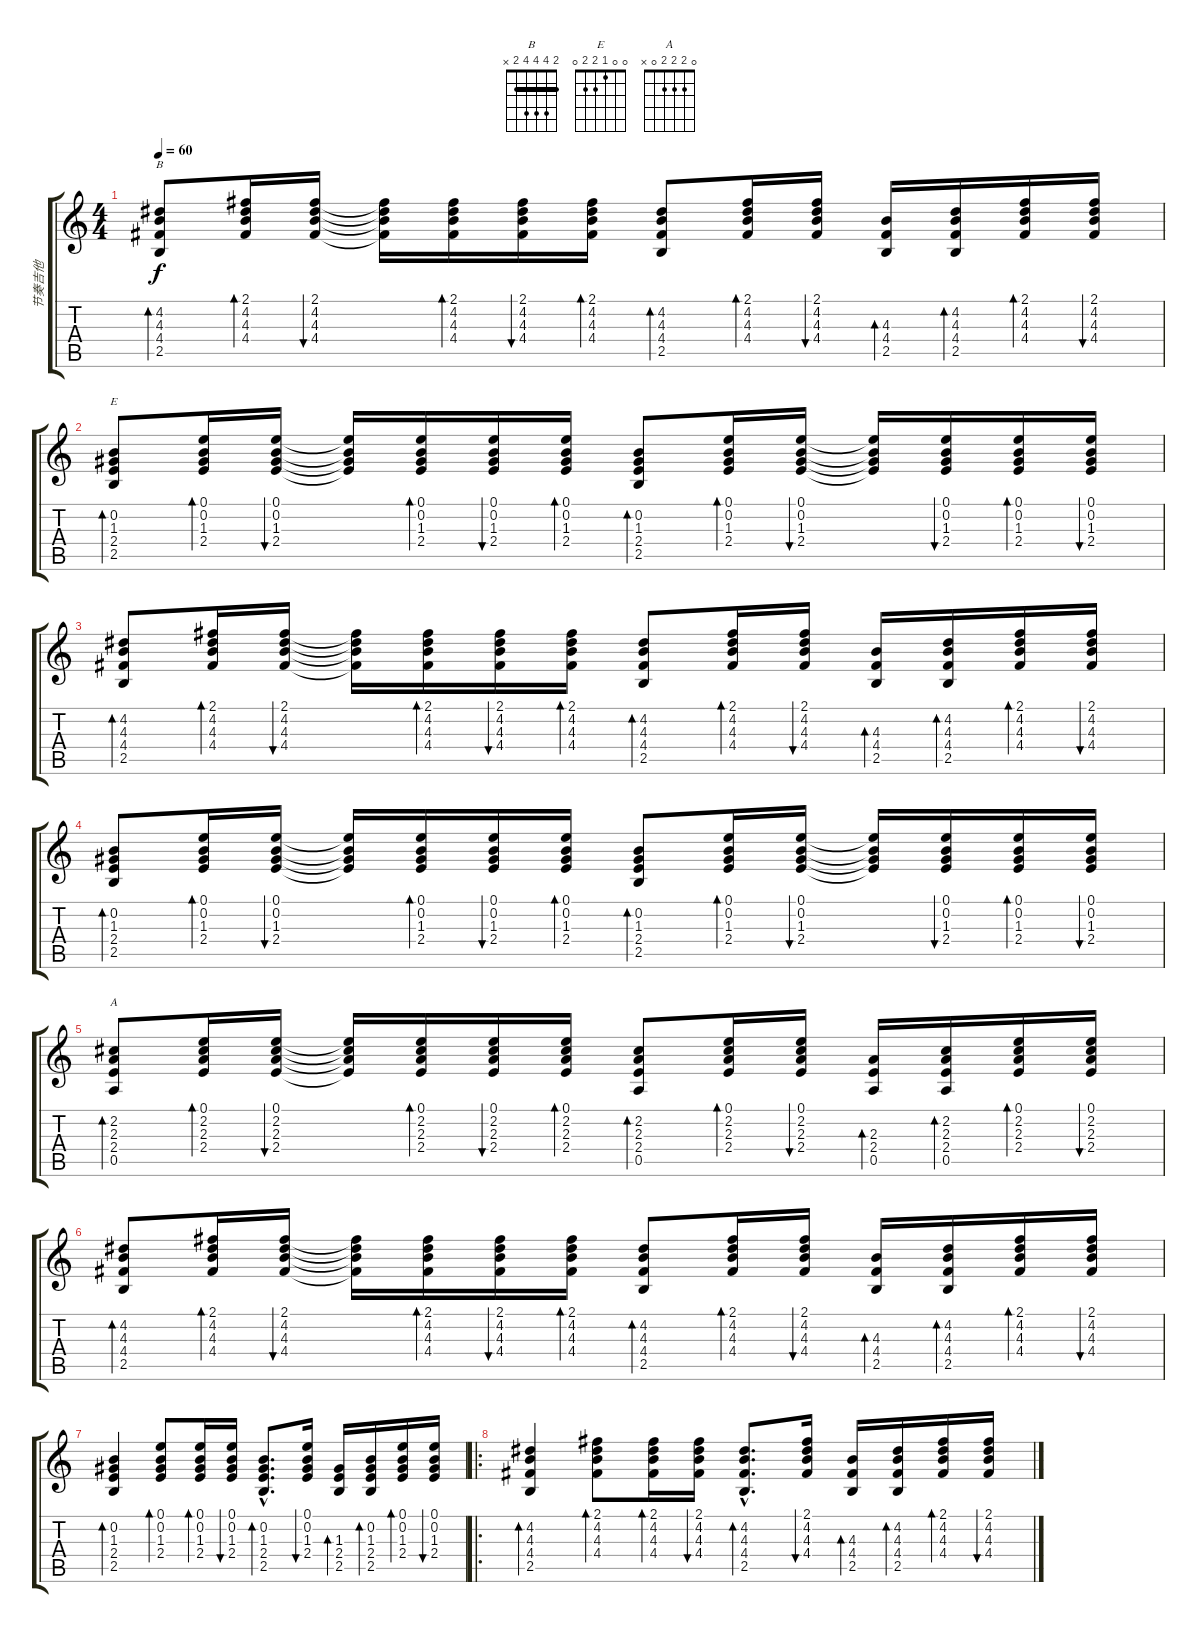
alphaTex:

\track ("节奏吉他" "节奏吉他") {instrument acousticguitarnylon}
\staff {score tabs}
\tuning (E4 B3 G3 D3 A2 E2) {hide}
\chord ("B" 2 4 4 4 2 x) {barre 2}
\chord ("E" 0 0 1 2 2 0)
\chord ("A" 0 2 2 2 0 x)
\ts (4 4)
\tempo 60
\clef g2
\ks c
(4.2 4.3 4.4 2.5).8{bd 30 ch "B" dy f} (2.1 4.2 4.3 4.4).16{bd 30} (2.1 4.2 4.3 4.4).16{bu 30} (2.1{t} 4.2{t} 4.3{t} 4.4{t}).16 (2.1 4.2 4.3 4.4).16{bd 30} (2.1 4.2 4.3 4.4).16{bu 30} (2.1 4.2 4.3 4.4).16{bd 30} (4.2 4.3 4.4 2.5).8{bd 30} (2.1 4.2 4.3 4.4).16{bd 30} (2.1 4.2 4.3 4.4).16{bu 30} (4.3 4.4 2.5).16{bd 60} (4.2 4.3 4.4 2.5).16{bd 60} (2.1 4.2 4.3 4.4).16{bd 30} (2.1 4.2 4.3 4.4).16{bu 30} |
(0.2 1.3 2.4 2.5).8{bd 30 ch "E"} (0.1 0.2 1.3 2.4).16{bd 30} (0.1 0.2 1.3 2.4).16{bu 30} (0.1{t} 0.2{t} 1.3{t} 2.4{t}).16 (0.1 0.2 1.3 2.4).16{bd 30} (0.1 0.2 1.3 2.4).16{bu 30} (0.1 0.2 1.3 2.4).16{bd 30} (0.2 1.3 2.4 2.5).8{bd 30} (0.1 0.2 1.3 2.4).16{bd 30} (0.1 0.2 1.3 2.4).16{bu 30} (0.1{t} 0.2{t} 1.3{t} 2.4{t}).16 (0.1 0.2 1.3 2.4).16{bu 60} (0.1 0.2 1.3 2.4).16{bd 30} (0.1 0.2 1.3 2.4).16{bu 30} |
(4.2 4.3 4.4 2.5).8{bd 30} (2.1 4.2 4.3 4.4).16{bd 30} (2.1 4.2 4.3 4.4).16{bu 30} (2.1{t} 4.2{t} 4.3{t} 4.4{t}).16 (2.1 4.2 4.3 4.4).16{bd 30} (2.1 4.2 4.3 4.4).16{bu 30} (2.1 4.2 4.3 4.4).16{bd 30} (4.2 4.3 4.4 2.5).8{bd 30} (2.1 4.2 4.3 4.4).16{bd 30} (2.1 4.2 4.3 4.4).16{bu 30} (4.3 4.4 2.5).16{bd 60} (4.2 4.3 4.4 2.5).16{bd 60} (2.1 4.2 4.3 4.4).16{bd 30} (2.1 4.2 4.3 4.4).16{bu 30} |
(0.2 1.3 2.4 2.5).8{bd 30} (0.1 0.2 1.3 2.4).16{bd 30} (0.1 0.2 1.3 2.4).16{bu 30} (0.1{t} 0.2{t} 1.3{t} 2.4{t}).16 (0.1 0.2 1.3 2.4).16{bd 30} (0.1 0.2 1.3 2.4).16{bu 30} (0.1 0.2 1.3 2.4).16{bd 30} (0.2 1.3 2.4 2.5).8{bd 30} (0.1 0.2 1.3 2.4).16{bd 30} (0.1 0.2 1.3 2.4).16{bu 30} (0.1{t} 0.2{t} 1.3{t} 2.4{t}).16 (0.1 0.2 1.3 2.4).16{bu 60} (0.1 0.2 1.3 2.4).16{bd 30} (0.1 0.2 1.3 2.4).16{bu 30} |
(2.2 2.3 2.4 0.5).8{bd 30 ch "A"} (0.1 2.2 2.3 2.4).16{bd 30} (0.1 2.2 2.3 2.4).16{bu 30} (0.1{t} 2.2{t} 2.3{t} 2.4{t}).16 (0.1 2.2 2.3 2.4).16{bd 30} (0.1 2.2 2.3 2.4).16{bu 30} (0.1 2.2 2.3 2.4).16{bd 30} (2.2 2.3 2.4 0.5).8{bd 30} (0.1 2.2 2.3 2.4).16{bd 30} (0.1 2.2 2.3 2.4).16{bu 30} (2.3 2.4 0.5).16{bd 30} (2.2 2.3 2.4 0.5).16{bd 30} (0.1 2.2 2.3 2.4).16{bd 30} (0.1 2.2 2.3 2.4).16{bu 30} |
(4.2 4.3 4.4 2.5).8{bd 30} (2.1 4.2 4.3 4.4).16{bd 30} (2.1 4.2 4.3 4.4).16{bu 30} (2.1{t} 4.2{t} 4.3{t} 4.4{t}).16 (2.1 4.2 4.3 4.4).16{bd 30} (2.1 4.2 4.3 4.4).16{bu 30} (2.1 4.2 4.3 4.4).16{bd 30} (4.2 4.3 4.4 2.5).8{bd 30} (2.1 4.2 4.3 4.4).16{bd 30} (2.1 4.2 4.3 4.4).16{bu 30} (4.3 4.4 2.5).16{bd 60} (4.2 4.3 4.4 2.5).16{bd 60} (2.1 4.2 4.3 4.4).16{bd 30} (2.1 4.2 4.3 4.4).16{bu 30} |
(0.2 1.3 2.4 2.5).4{bd 30} (0.1 0.2 1.3 2.4).8{bd 30} (0.1 0.2 1.3 2.4).16{bd 60} (0.1 0.2 1.3 2.4).16{bu 60} (0.2{hac} 1.3{hac} 2.4{hac} 2.5{hac}).8{d bd 30} (0.1 0.2 1.3 2.4).16{bu 60} (1.3 2.4 2.5).16{bd 60} (0.2 1.3 2.4 2.5).16{bd 60} (0.1 0.2 1.3 2.4).16{bd 30} (0.1 0.2 1.3 2.4).16{bu 30} |
\ro
(4.2 4.3 4.4 2.5).4{bd 30} (2.1 4.2 4.3 4.4).8{bd 30} (2.1 4.2 4.3 4.4).16{bd 60} (2.1 4.2 4.3 4.4).16{bu 60} (4.2{hac} 4.3{hac} 4.4{hac} 2.5{hac}).8{d bd 30} (2.1 4.2 4.3 4.4).16{bu 60} (4.3 4.4 2.5).16{bd 60} (4.2 4.3 4.4 2.5).16{bd 60} (2.1 4.2 4.3 4.4).16{bd 30} (2.1 4.2 4.3 4.4).16{bu 30}
